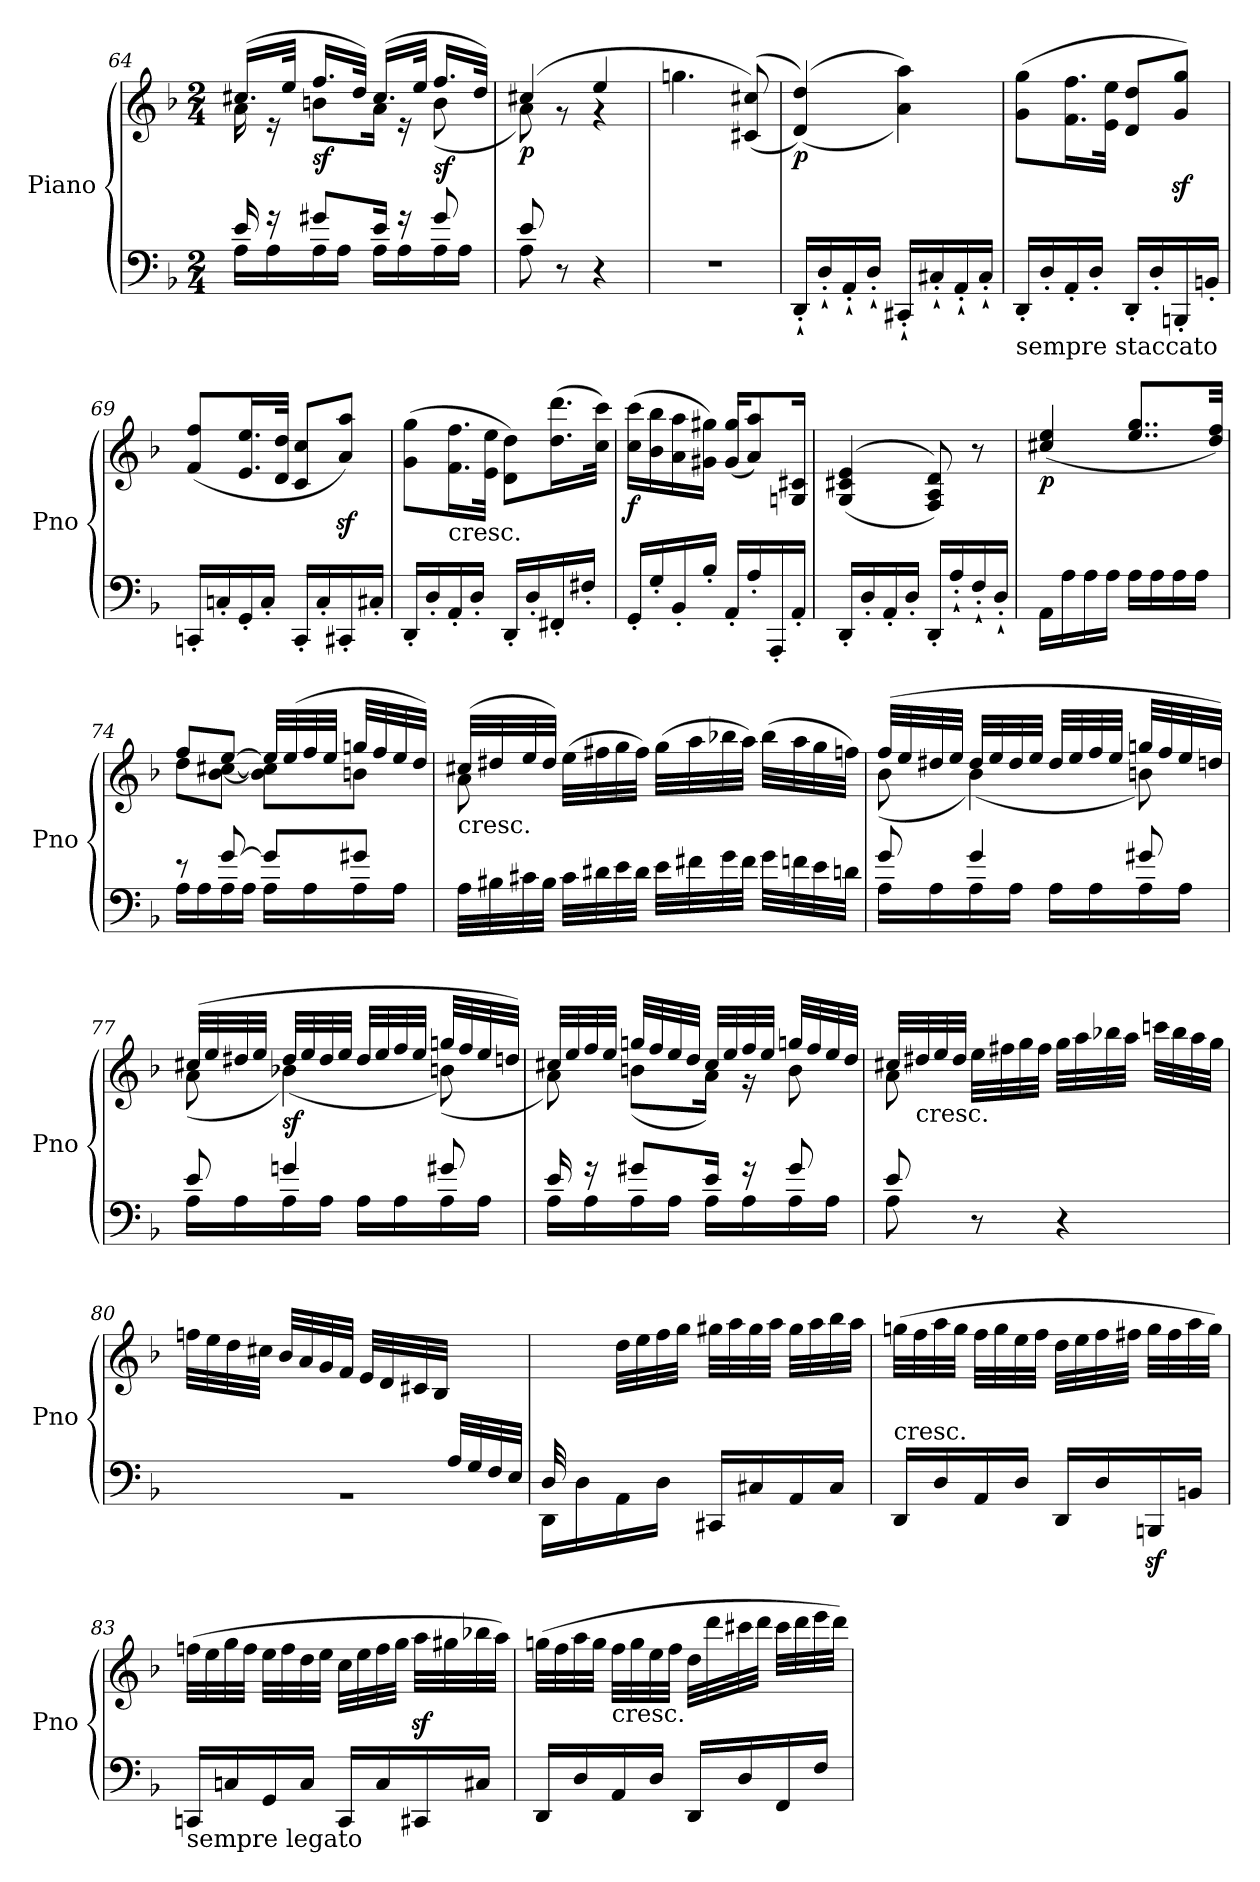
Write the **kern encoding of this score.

**kern	**kern	**dynam
*part1	*part1	*part1
*staff2	*staff1	*staff1/2
*I"Piano	*	*
*I'Pno	*	*
!!LO:PB:g=z
*clefF4	*clefG2	*
*k[b-]	*k[b-]	*
*F:	*F:	*
*M2/4	*M2/4	*
=64	=64	=64
*^	*^	*
16e/	16A\LL	(16.cc#X/LL	16a\	.
16rg	16A\	.	16r	.
.	.	32ee/JJk	.	.
!	!	!	!	!LO:DY:b
8g#X/L	16A\	16.ff/LL	8bn\L	sf
.	16A\JJ	.	.	.
.	.	32dd/JJk)	.	.
16e/Jk	16A\LL	(16.cc#/LL	16a\Jk	.
16rg	16A\	.	16r	.
.	.	32ee/JJk	.	.
!	!	!	!	!LO:DY:b
8g#/	16A\	16.ff/LL	(8b\	sf
.	16A\JJ	.	.	.
.	.	32dd/JJk)	.	.
=65	=65	=65	=65	=65
!	!	!	!	!LO:DY:b
8e/	8A\	(4cc#X/	8a\)	p
8r	4.ryy	.	8rg	.
4r	.	4ee/	4rg	.
*v	*v	*	*	*
*	*v	*v	*
=66	=66	=66
2r	4.ggn\	.
.	((8c#X/ 8cc#X/)	.
=67	=67	=67
!	!	!LO:DY:b
16DD`'/LL	((4d/ 4dd/))	p
16D`'/	.	.
16AA`'/	.	.
16D`'/JJ	.	.
16CC#X`'/LL	4a\ 4aa\))	.
16C#X`'/	.	.
16AA`'/	.	.
16C#`'/JJ	.	.
=68	=68	=68
!LO:TX:b:t=sempre staccato	!	!
16DD'/LL	(8g\ 8gg\L	.
16D'/	.	.
16AA'/	16.f\ 16.ff\L	.
16D'/JJ	.	.
.	32e\ 32ee\JJk	.
16DD'/LL	8d/ 8dd/L	.
16D'/	.	.
16BBBn'/	8g/z< 8gg/z<J)	.
16BBn'/JJ	.	.
=69	=69	=69
16CCn'/LL	(8f/ 8ff/L	.
16Cn'/	.	.
16GG'/	16.e/ 16.ee/L	.
16C'/JJ	.	.
.	32d/ 32dd/JJk	.
16CC'/LL	8c/ 8cc/L	.
16C'/	.	.
16CC#X'/	8a/z< 8aa/z<J)	.
16C#X'/JJ	.	.
!!LO:LB:g=z
=70	=70	=70
16DD'/LL	(8g\ 8gg\L	.
16D'/	.	.
!	!LO:TX:b:t=cresc.	!
16AA'/	16.f\ 16.ff\L	.
16D'/JJ	.	.
.	32e\ 32ee\JJk	.
16DD'/LL	8d\ 8dd\L)	.
16D'/	.	.
16FF#X'/	(16.dd\ 16.ddd\L	.
16F#X'/JJ	.	.
.	32cc\ 32ccc\JJk)	.
=71	=71	=71
!	!	!LO:DY:b
16GG'/LL	(16cc\ 16ccc\LL	f
16G'/	16b-\ 16bb-\	.
16BB-'/	16a\ 16aa\	.
16B-'/JJ	16g#X\ 16gg#X\JJ)	.
16AA'/LL	(16g#/ 16gg#/KL	.
16A'/	8a/ 8aa/)	.
16AAA'/	.	.
16AA'/JJ	16Gn/ 16c#X/Jk	.
=72	=72	=72
16DD'/LL	((4G/ 4c#X/ 4e/	.
16D'/	.	.
16AA'/	.	.
16D'/JJ	.	.
16DD'/LL	8F/ 8A/ 8d/))	.
16A`'/	.	.
16F`'/	8r	.
16D`'/JJ	.	.
=73	=73	=73
!	!	!LO:DY:b
16AA\LL	(4cc#X/ 4ee/	p
16A\	.	.
16A\	.	.
16A\JJ	.	.
16A\LL	8..ee/ 8..gg/L	.
16A\	.	.
16A\	.	.
16A\JJ	.	.
.	32dd/ 32ff/Jkk)	.
=74	=74	=74
*^	*^	*
8re	16A\LL	8ff/L	8dd\L	.
.	16A\	.	.	.
[8g/	16A\	[8ee/J	[8b-\ [8cc#X\J	.
.	16A\JJ	.	.	.
8g/L]	16A\LL	32ee/LLL]	8b-\] 8cc#\]L	.
.	.	(32ee/	.	.
.	16A\	32ff/	.	.
.	.	32ee/JJJ	.	.
8g#X/J	16A\	32ggn/LLL	8bn\J	.
.	.	32ff/	.	.
.	16A\JJ	32ee/	.	.
.	.	32dd/JJJ)	.	.
*v	*v	*	*	*
!!LO:LB:g=z	!!
=75	=75	=75	=75
!	!LO:TX:b:t=cresc.	!	!
32A\LLL	(32cc#X/LLL	8a\	.
32B#X\	32dd#X/	.	.
32c#X\	32ee/	.	.
32B#\JJJ	32dd#/JJJ)	.	.
32c#\LLL	(32ee\LLL	4.ryy	.
32d#X\	32ff#X\	.	.
32e\	32gg\	.	.
32d#\JJJ	32ff#\JJJ)	.	.
32e\LLL	(32gg\LLL	.	.
32f#X\	32aa\	.	.
32g\	32bb-X\	.	.
32f#\JJJ	32aa\JJJ)	.	.
32g\LLL	(32bb-\LLL	.	.
32fn\	32aa\	.	.
32e\	32gg\	.	.
32dn\JJJ	32ffn\JJJ)	.	.
=76	=76	=76	=76
*^	*	*	*
8g/	16A\LL	(32ff/LLL	(8b-\	.
.	.	32ee/	.	.
.	16A\	32dd#X/	.	.
.	.	32ee/JJJ	.	.
4g/	16A\	32dd#/LLL	(4b-\)	.
.	.	32ee/	.	.
.	16A\JJ	32dd#/	.	.
.	.	32ee/JJJ	.	.
.	16A\LL	32dd#/LLL	.	.
.	.	32ee/	.	.
.	16A\	32ff/	.	.
.	.	32ee/JJJ	.	.
8g#X/	16A\	32ggn/LLL	8bn\)	.
.	.	32ff/	.	.
.	16A\JJ	32ee/	.	.
.	.	32ddn/JJJ)	.	.
!!LO:LB:g=z	!!
=77	=77	=77	=77	=77
8e/	16A\LL	(32cc#X/LLL	(8a\	.
.	.	32ee/	.	.
.	16A\	32dd#X/	.	.
.	.	32ee/JJJ	.	.
!	!	!	!	!LO:DY:b
4gn/	16A\	32dd#/LLL	(4b-X\)	sf
.	.	32ee/	.	.
.	16A\JJ	32dd#/	.	.
.	.	32ee/JJJ	.	.
.	16A\LL	32dd#/LLL	.	.
.	.	32ee/	.	.
.	16A\	32ff/	.	.
.	.	32ee/JJJ	.	.
8g#X/	16A\	32ggn/LLL	(8bn\)	.
.	.	32ff/	.	.
.	16A\JJ	32ee/	.	.
.	.	32ddn/JJJ)	.	.
=78	=78	=78	=78	=78
16e/	16A\LL	32cc#X/LLL	8a\)	.
.	.	32ee/	.	.
16rg	16A\	32ff/	.	.
.	.	32ee/JJJ	.	.
8g#X/L	16A\	32ggn/LLL	(8bn\L	.
.	.	32ff/	.	.
.	16A\JJ	32ee/	.	.
.	.	32dd/JJJ	.	.
16e/Jk	16A\LL	32cc#/LLL	16a\Jk)	.
.	.	32ee/	.	.
16rg	16A\	32ff/	16r	.
.	.	32ee/JJJ	.	.
8g#/	16A\	32ggn/LLL	8b\	.
.	.	32ff/	.	.
.	16A\JJ	32ee/	.	.
.	.	32dd/JJJ	.	.
!!LO:LB:g=z	!!
=79	=79	=79	=79	=79
8e/	8A\	32cc#X/LLL	8a\	.
!	!	!LO:TX:b:t=cresc.	!	!
.	.	32dd#X/	.	.
.	.	32ee/	.	.
.	.	32dd#/JJJ	.	.
8r	4.ryy	32ee\LLL	4.ryy	.
.	.	32ff#X\	.	.
.	.	32gg\	.	.
.	.	32ff#\JJJ	.	.
4r	.	32gg\LLL	.	.
.	.	32aa\	.	.
.	.	32bb-X\	.	.
.	.	32aa\JJJ	.	.
.	.	32cccn\LLL	.	.
.	.	32bb-\	.	.
.	.	32aa\	.	.
.	.	32gg\JJJ	.	.
*	*	*v	*v	*
=80	=80	=80	=80
4.ryy	2r	32ffn\LLL	.
.	.	32ee\	.
.	.	32dd\	.
.	.	32cc#X\JJJ	.
.	.	32b-/LLL	.
.	.	32a/	.
.	.	32g/	.
.	.	32f/JJJ	.
.	.	32e/LLL	.
.	.	32d/	.
.	.	32c#X/	.
.	.	32B-/JJJ	.
32A/LLL	.	8ryy	.
32G/	.	.	.
32F/	.	.	.
32E/JJJ	.	.	.
=81	=81	=81	=81
32D/LLL	16DD\LL	32ryy	.
4...ryy	.	32d\	.
.	16D\	32f\	.
.	.	32a\JJJ	.
.	16AA\	32dd\LLL	.
.	.	32ee\	.
.	16D\JJ	32ff\	.
.	.	32gg\JJJ	.
.	16CC#X/LL	32gg#X\LLL	.
.	.	32aa\	.
.	16C#X/	32gg#\	.
.	.	32aa\JJJ	.
.	16AA/	32gg#\LLL	.
.	.	32aa\	.
.	16C#/JJ	32bb-\	.
.	.	32aa\JJJ	.
*v	*v	*	*
!!LO:PB:g=z
=82	=82	=82
!LO:TX:a:t=cresc.	!	!
16DD/LL	(32ggn\LLL	.
.	32ff\	.
16D/	32aa\	.
.	32gg\JJJ	.
16AA/	32ff\LLL	.
.	32gg\	.
16D/JJ	32ee\	.
.	32ff\JJJ	.
16DD/LL	32dd\LLL	.
.	32ee\	.
16D/	32ff\	.
.	32ff#X\JJJ	.
16BBBnz>/	32gg\LLL	.
.	32ff#\	.
16BBn/JJ	32aa\	.
.	32gg\JJJ)	.
=83	=83	=83
!LO:TX:b:t=sempre legato	!	!
16CCn/LL	(32ffn\LLL	.
.	32ee\	.
16Cn/	32gg\	.
.	32ff\JJJ	.
16GG/	32ee\LLL	.
.	32ff\	.
16C/JJ	32dd\	.
.	32ee\JJJ	.
16CC/LL	32cc\LLL	.
.	32ee\	.
16C/	32ff\	.
.	32gg\JJJ	.
16CC#X/	32aaz<\LLL	.
.	32gg#X\	.
16C#X/JJ	32bb-X\	.
.	32aa\JJJ)	.
=84	=84	=84
16DD/LL	(32ggn\LLL	.
.	32ff\	.
16D/	32aa\	.
.	32gg\JJJ	.
!	!LO:TX:b:t=cresc.	!
16AA/	32ff\LLL	.
.	32gg\	.
16D/JJ	32ee\	.
.	32ff\JJJ	.
16DD/LL	32dd\LLL	.
.	32ddd\	.
16D/	32ccc#X\	.
.	32ddd\JJJ	.
16FF/	32ccc#\LLL	.
.	32ddd\	.
16F/JJ	32eee\	.
.	32ddd\JJJ)	.
=	=	=
*-	*-	*-
